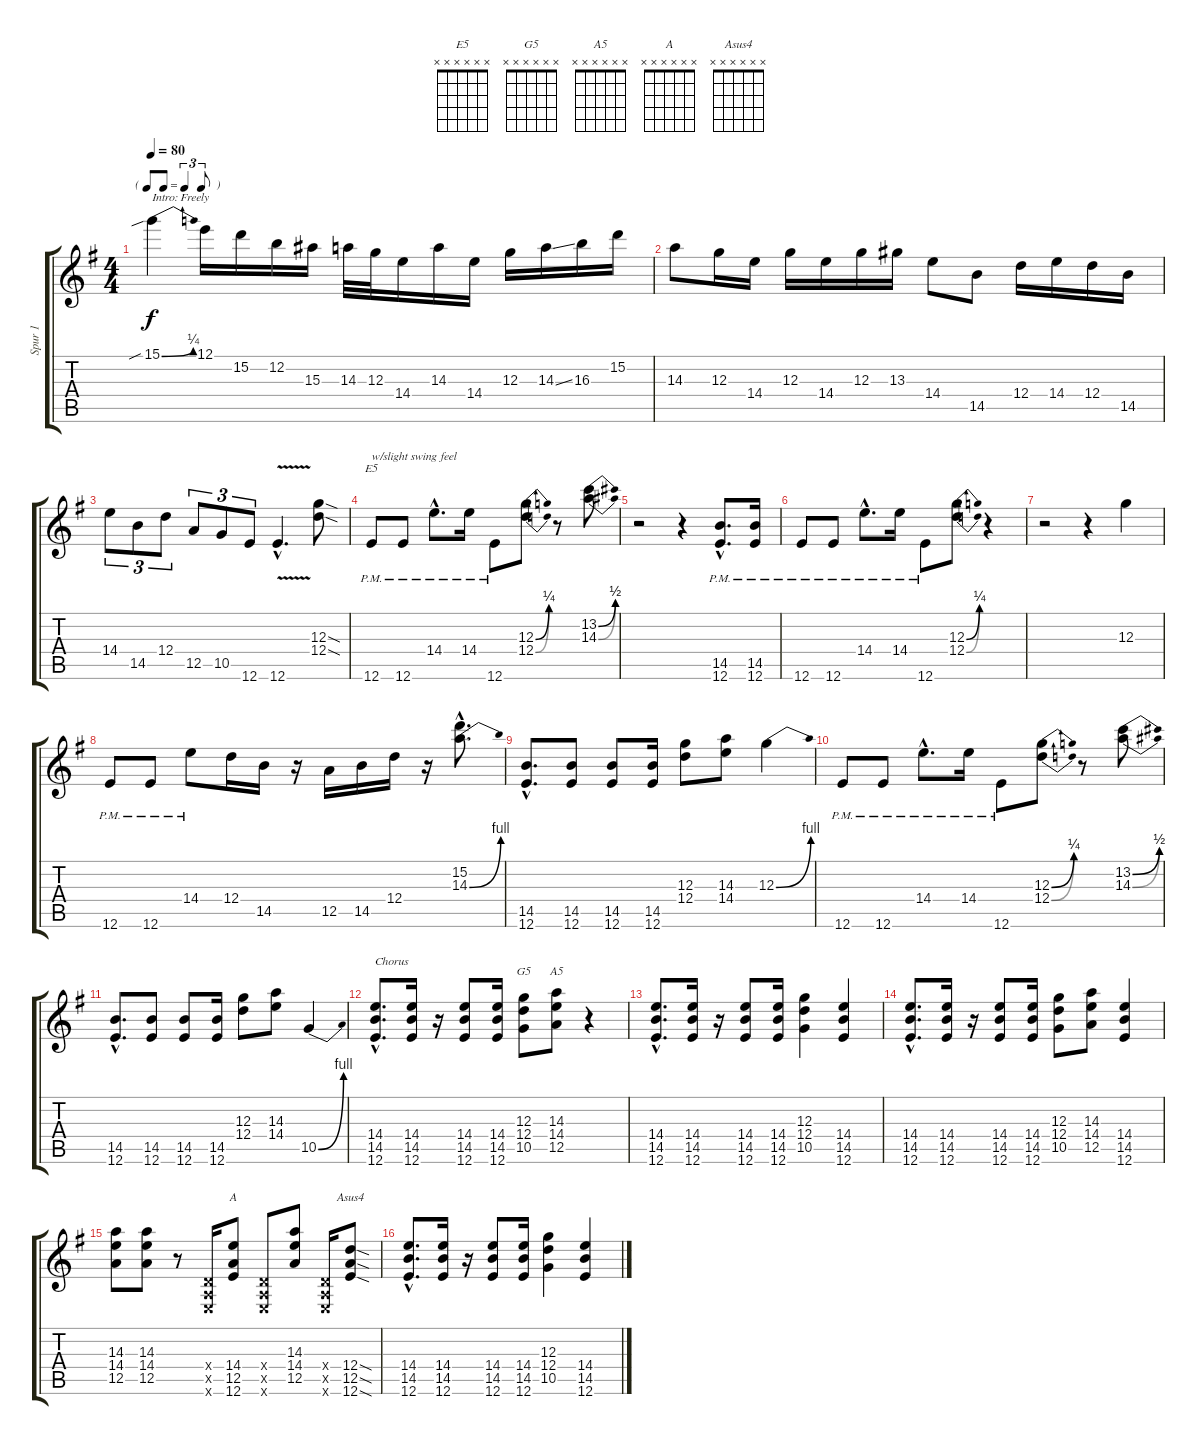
\track ("Spur 1" "Spur 1") {instrument distortionguitar}
\staff {score tabs}
\tuning (E4 B3 G3 D3 A2 E2) {hide}
\chord ("E5" x x x x x x)
\chord ("G5" x x x x x x)
\chord ("A5" x x x x x x)
\chord ("A" x x x x x x)
\chord ("Asus4" x x x x x x)
\ts (4 4)
\tf triplet8th
\tempo 80
\clef g2
\ks g
15.1{be (bend 0 0 60 1) sib}.4{txt "Intro: Freely" dy f instrument distortionguitar} 12.1.16 15.2.16 12.2.16 15.3.16 14.3.32 12.3.32 14.4.16 14.3.16 14.4.16 12.3.16 14.3{ss}.16 16.3.16 15.2.16 |
14.3.8 12.3.16 14.4.16 12.3.16 14.4.16 12.3.16 13.3.16 14.4.8 14.5.8 12.4.16 14.4.16 12.4.16 14.5.16 |
14.4.8{tu (3 2)} 14.5.8{tu (3 2)} 12.4.8{tu (3 2)} 12.5.8{tu (3 2)} 10.5.8{tu (3 2)} 12.6.8{tu (3 2)} 12.6{v hac}.4{d} (12.3{sod} 12.4{sod}).8 |
12.6{pm}.8{ch "E5" txt "w/slight swing feel"} 12.6{pm}.8 14.4{hac pm}.8{d} 14.4{pm}.16 12.6{pm}.8 (12.3{be (bend 0 0 60 1)} 12.4{be (bend 0 0 60 1)}).8 r.8 (13.2{be (bend 0 0 60 2)} 14.3{be (bend 0 0 60 2)}).8 |
r.2 r.4 (14.5{hac} 12.6{hac pm}).8{d} (14.5 12.6{pm}).16 |
12.6{pm}.8 12.6{pm}.8 14.4{hac pm}.8{d} 14.4{pm}.16 12.6{pm}.8 (12.3{be (bend 0 0 60 1)} 12.4{be (bend 0 0 60 1)}).8 r.4 |
r.2 r.4 12.3.4 |
12.6{pm}.8 12.6{pm}.8 14.4{pm}.8 12.4.16 14.5.16 r.16 12.5.16 14.5.16 12.4.16 r.16 (15.2{hac} 14.3{be (bend 0 0 60 4) hac}).8{d} |
(14.5{hac} 12.6{hac}).8{d} (14.5 12.6).8 (14.5 12.6).8 (14.5 12.6).16 (12.3 12.4).8 (14.3 14.4).8 12.3{be (bend 0 0 60 4)}.4 |
12.6{pm}.8 12.6{pm}.8 14.4{hac pm}.8{d} 14.4{pm}.16 12.6{pm}.8 (12.3{be (bend 0 0 60 1)} 12.4{be (bend 0 0 60 1)}).8 r.8 (13.2{be (bend 0 0 60 2)} 14.3{be (bend 0 0 60 2)}).8 |
(14.5{hac} 12.6{hac}).8{d} (14.5 12.6).8 (14.5 12.6).8 (14.5 12.6).16 (12.3 12.4).8 (14.3 14.4).8 10.5{be (bend 0 0 60 4)}.4 |
(14.4{hac} 14.5{hac} 12.6{hac}).8{d txt "Chorus"} (14.4 14.5 12.6).16 r.16 (14.4 14.5 12.6).8 (14.4 14.5 12.6).16 (12.3 12.4 10.5).8{ch "G5"} (14.3 14.4 12.5).8{ch "A5"} r.4 |
(14.4{hac} 14.5{hac} 12.6{hac}).8{d} (14.4 14.5 12.6).16 r.16 (14.4 14.5 12.6).8 (14.4 14.5 12.6).16 (12.3 12.4 10.5).4 (14.4 14.5 12.6).4 |
(14.4{hac} 14.5{hac} 12.6{hac}).8{d} (14.4 14.5 12.6).16 r.16 (14.4 14.5 12.6).8 (14.4 14.5 12.6).16 (12.3 12.4 10.5).8 (14.3 14.4 12.5).8 (14.4 14.5 12.6).4 |
(14.3 14.4 12.5).8 (14.3 14.4 12.5).8 r.8 (0.4{x} 0.5{x} 0.6{x}).16 (14.4 12.5 12.6).8{ch "A"} (0.4{x} 0.5{x} 0.6{x}).8 (14.3 14.4 12.5).8 (0.4{x} 0.5{x} 0.6{x}).16 (12.4{sod} 12.5{sod} 12.6{sod}).8{ch "Asus4"} |
(14.4{hac} 14.5{hac} 12.6{hac}).8{d} (14.4 14.5 12.6).16 r.16 (14.4 14.5 12.6).8 (14.4 14.5 12.6).16 (12.3 12.4 10.5).4 (14.4 14.5 12.6).4
